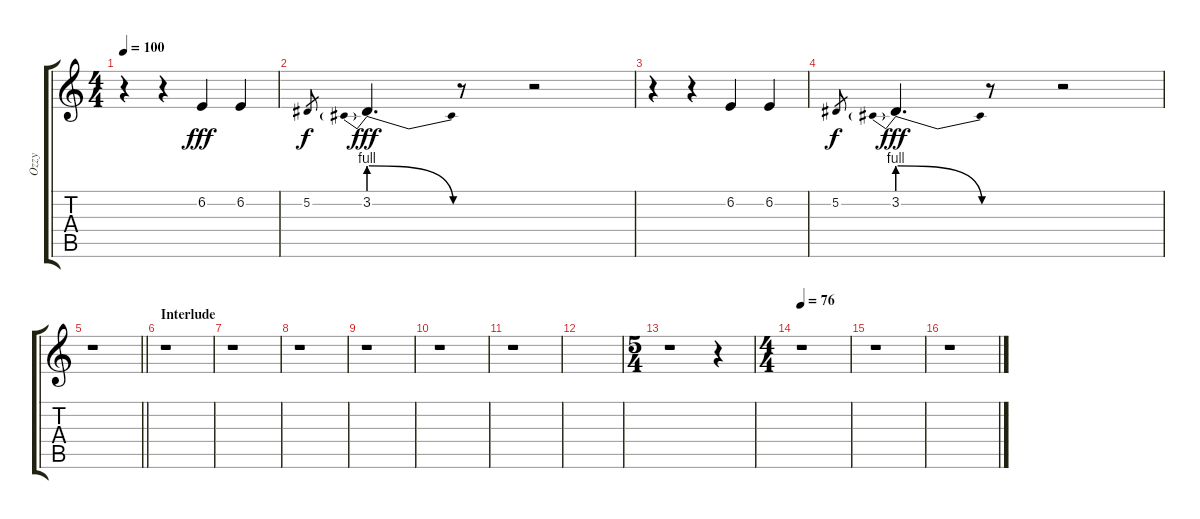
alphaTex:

\track ("Ozzy" "Ozzy") {instrument synthvoice}
\staff {score tabs}
\tuning (Eb4 Bb3 Gb3 Db3 Ab2 Eb2) {hide}
\ts (4 4)
\tempo 100
\clef g2
\ks c
r.4{dy fff} r.4 6.2.4 6.2.4 |
5.2.8{gr dy f} 3.2{be (prebendrelease 0 4 60 0)}.4{d dy fff} r.8 r.2 |
r.4 r.4 6.2.4 6.2.4 |
5.2.8{gr dy f} 3.2{be (prebendrelease 0 4 60 0)}.4{d dy fff} r.8 r.2 |
\barLineRight lightlight
r.1 |
\section ("" "Interlude")
r.1 |
r.1 |
r.1 |
r.1 |
r.1 |
r.1 |
|
\ts (5 4)
r.1 r.4 |
\ts (4 4)
\tempo 76
r.1 |
r.1 |
r.1
